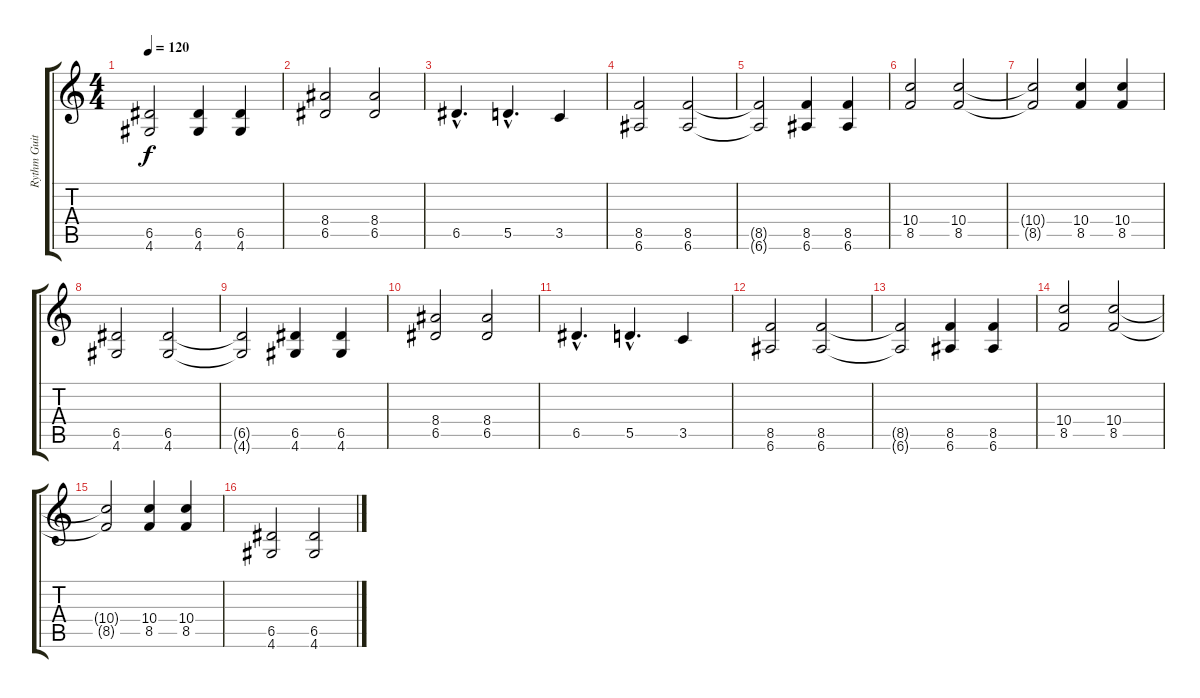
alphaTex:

\track ("Rythm Guitar" "Rythm Guit") {instrument distortionguitar}
\staff {score tabs}
\tuning (E4 B3 G3 D3 A2 E2) {hide}
\ts (4 4)
\tempo 120
\clef g2
\ks c
(6.5{t} 4.6{t}).2{dy f} (6.5 4.6).4 (6.5 4.6).4 |
(8.4 6.5).2 (8.4 6.5).2 |
6.5{hac}.4{d} 5.5{hac}.4{d} 3.5.4 |
(8.5 6.6).2 (8.5 6.6).2 |
(8.5{t} 6.6{t}).2 (8.5 6.6).4 (8.5 6.6).4 |
(10.4 8.5).2 (10.4 8.5).2 |
(10.4{t} 8.5{t}).2 (10.4 8.5).4 (10.4 8.5).4 |
(6.5 4.6).2 (6.5 4.6).2 |
(6.5{t} 4.6{t}).2 (6.5 4.6).4 (6.5 4.6).4 |
(8.4 6.5).2 (8.4 6.5).2 |
6.5{hac}.4{d} 5.5{hac}.4{d} 3.5.4 |
(8.5 6.6).2 (8.5 6.6).2 |
(8.5{t} 6.6{t}).2 (8.5 6.6).4 (8.5 6.6).4 |
(10.4 8.5).2 (10.4 8.5).2 |
(10.4{t} 8.5{t}).2 (10.4 8.5).4 (10.4 8.5).4 |
(6.5 4.6).2 (6.5 4.6).2
